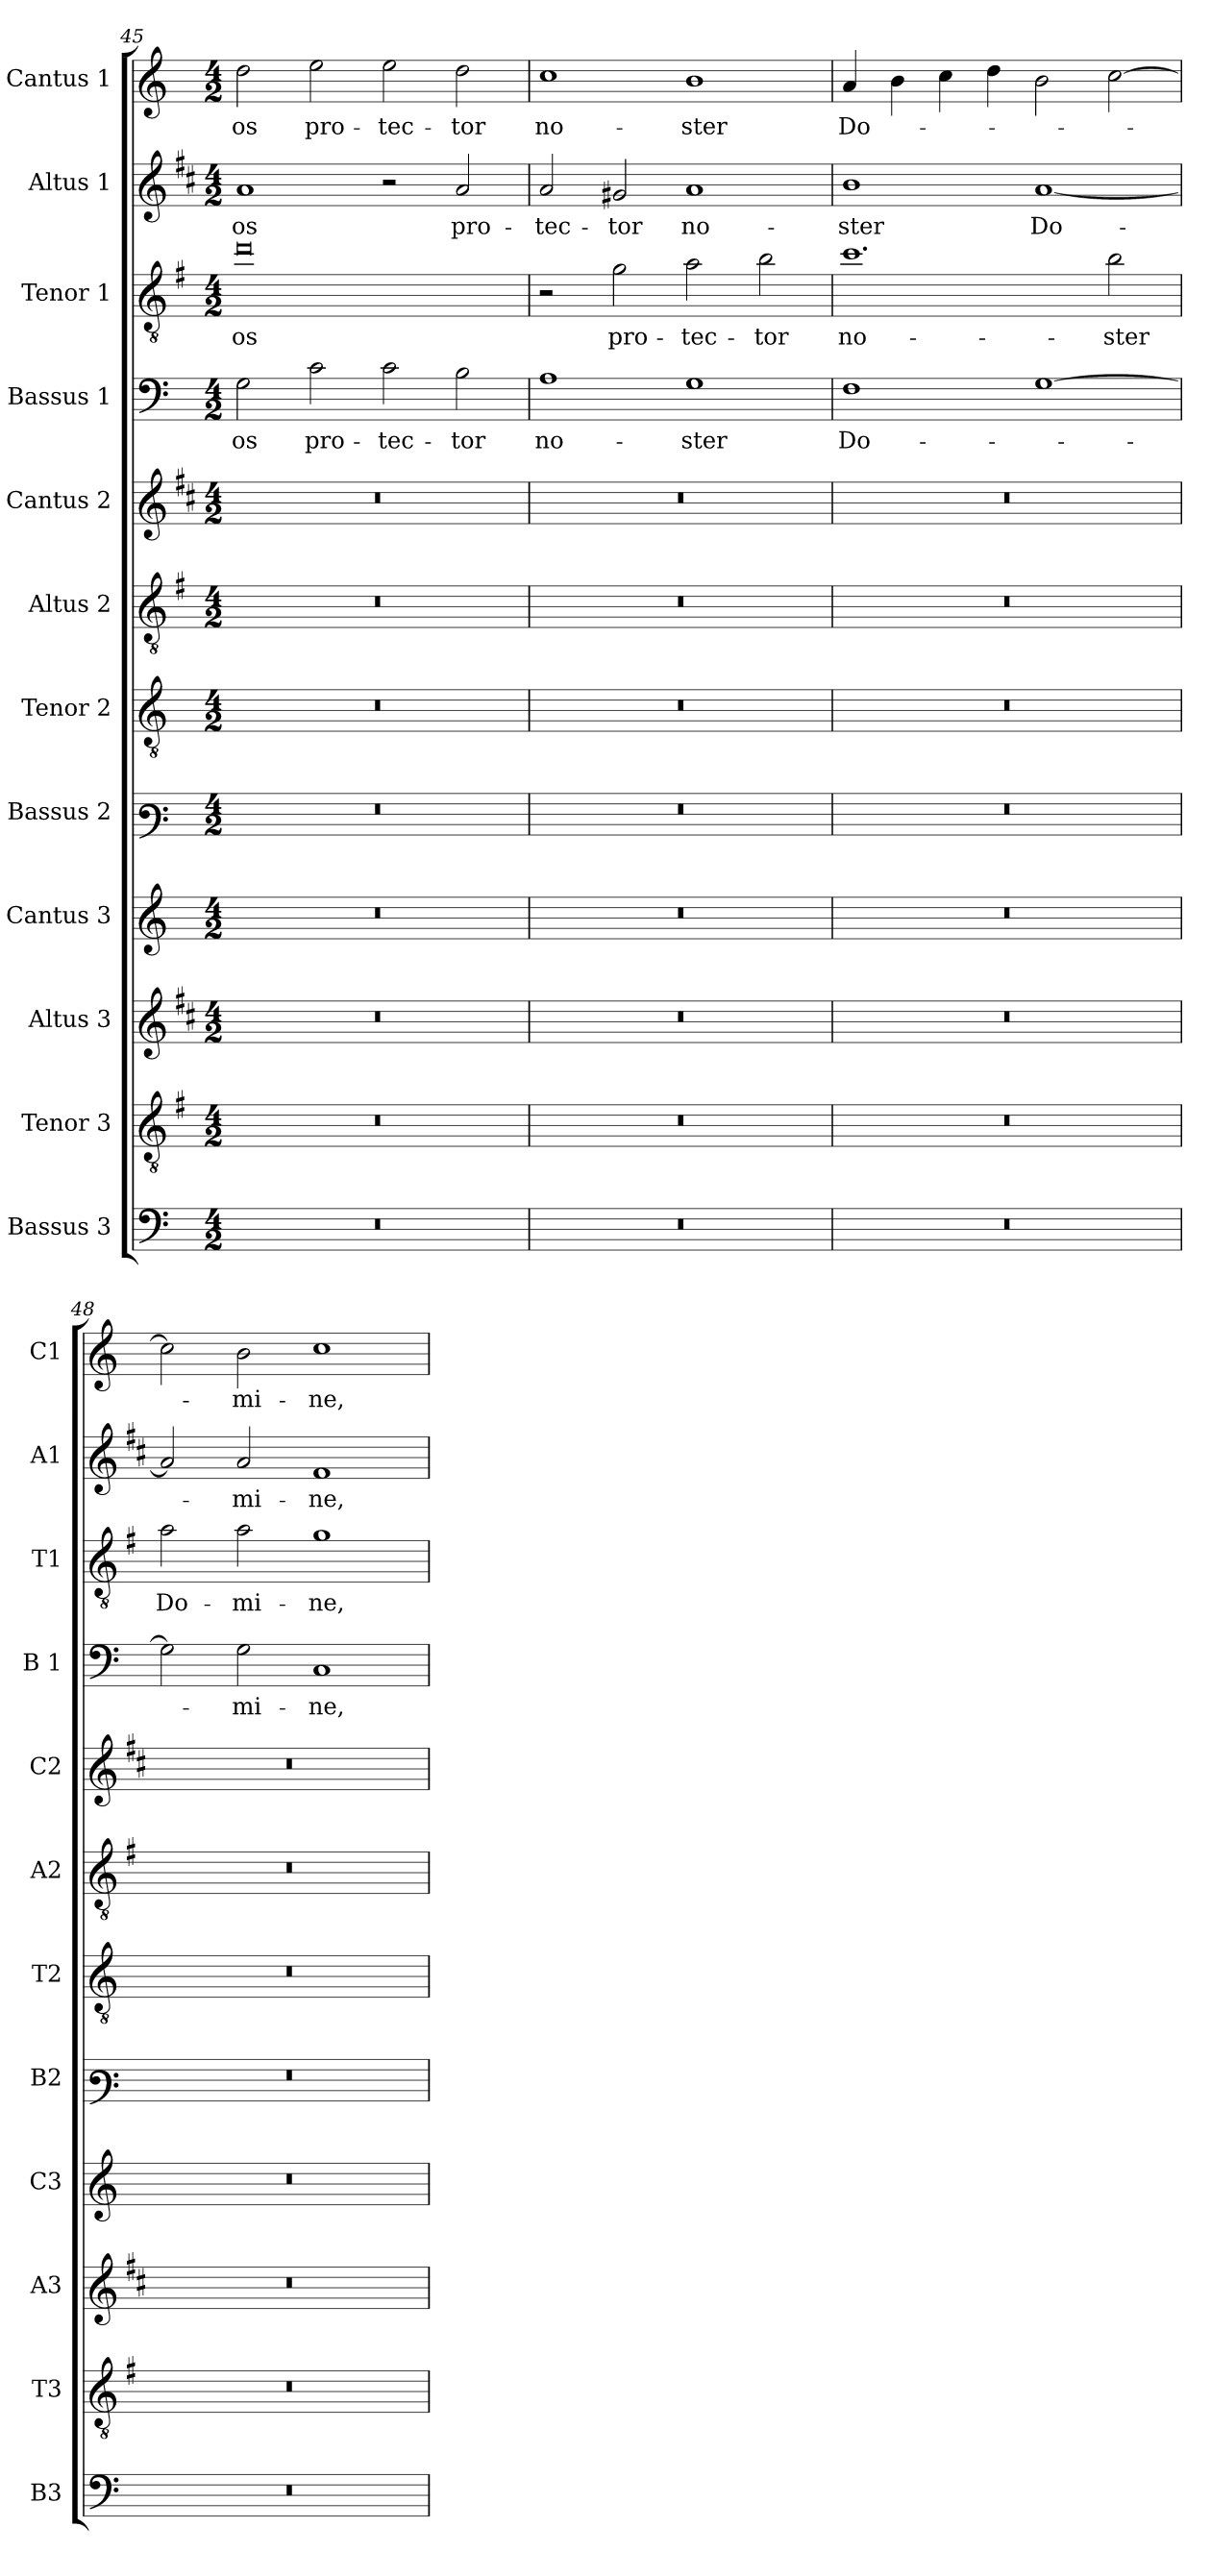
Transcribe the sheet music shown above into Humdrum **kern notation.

**kern	**kern	**kern	**kern	**kern	**kern	**kern	**kern	**kern	**text	**kern	**text	**kern	**text	**kern	**text
*part12	*part11	*part10	*part9	*part8	*part7	*part6	*part5	*part4	*part4	*part3	*part3	*part2	*part2	*part1	*part1
*staff12	*staff11	*staff10	*staff9	*staff8	*staff7	*staff6	*staff5	*staff4	*staff4	*staff3	*staff3	*staff2	*staff2	*staff1	*staff1
*I"Bassus 3	*I"Tenor 3	*I"Altus 3	*I"Cantus 3	*I"Bassus 2	*I"Tenor 2	*I"Altus 2	*I"Cantus 2	*I"Bassus 1	*	*I"Tenor 1	*	*I"Altus 1	*	*I"Cantus 1	*
*I'B3	*I'T3	*I'A3	*I'C3	*I'B2	*I'T2	*I'A2	*I'C2	*I'B 1	*	*I'T1	*	*I'A1	*	*I'C1	*
*clefF4	*clefGv2	*clefG2	*clefG2	*clefF3	*clefGv2	*clefGv2	*clefG2	*clefF4	*	*clefGv2	*	*clefG2	*	*clefG2	*
*	*ITrd4c7	*ITrd1c2	*	*	*	*ITrd4c7	*ITrd1c2	*	*	*ITrd4c7	*	*ITrd1c2	*	*	*
*k[]	*k[]	*k[]	*k[]	*k[]	*k[]	*k[]	*k[]	*k[]	*	*k[]	*	*k[]	*	*k[]	*
*C:	*C:	*C:	*C:	*C:	*C:	*C:	*C:	*C:	*	*C:	*	*C:	*	*C:	*
*M4/2	*M4/2	*M4/2	*M4/2	*M4/2	*M4/2	*M4/2	*M4/2	*M4/2	*	*M4/2	*	*M4/2	*	*M4/2	*
=45	=45	=45	=45	=45	=45	=45	=45	=45	=45	=45	=45	=45	=45	=45	=45
!	!	!	!	!	!	!	!	!	!LO:LY:b	!	!LO:LY:b	!	!LO:LY:b	!	!LO:LY:b
0r	0r	0r	0r	0r	0r	0r	0r	2G\	-os	0g	-os	1g	-os	2dd\	-os
!	!	!	!	!	!	!	!	!	!LO:LY:b	!	!	!	!	!	!LO:LY:b
.	.	.	.	.	.	.	.	2c\	pro-	.	.	.	.	2ee\	pro-
!	!	!	!	!	!	!	!	!	!LO:LY:b	!	!	!	!	!	!LO:LY:b
.	.	.	.	.	.	.	.	2c\	-tec-	.	.	2r	.	2ee\	-tec-
!	!	!	!	!	!	!	!	!	!LO:LY:b	!	!	!	!LO:LY:b	!	!LO:LY:b
.	.	.	.	.	.	.	.	2B\	-tor	.	.	2g/	pro-	2dd\	-tor
=46	=46	=46	=46	=46	=46	=46	=46	=46	=46	=46	=46	=46	=46	=46	=46
!	!	!	!	!	!	!	!	!	!LO:LY:b	!	!	!	!LO:LY:b	!	!LO:LY:b
0r	0r	0r	0r	0r	0r	0r	0r	1A	no-	2r	.	2g/	-tec-	1cc	no-
!	!	!	!	!	!	!	!	!	!	!	!LO:LY:b	!	!LO:LY:b	!	!
.	.	.	.	.	.	.	.	.	.	2c\	pro-	2f#X/	-tor	.	.
!	!	!	!	!	!	!	!	!	!LO:LY:b	!	!LO:LY:b	!	!LO:LY:b	!	!LO:LY:b
.	.	.	.	.	.	.	.	1G	-ster	2d\	-tec-	1g	no-	1b	-ster
!	!	!	!	!	!	!	!	!	!	!	!LO:LY:b	!	!	!	!
.	.	.	.	.	.	.	.	.	.	2e\	-tor	.	.	.	.
=47	=47	=47	=47	=47	=47	=47	=47	=47	=47	=47	=47	=47	=47	=47	=47
!	!	!	!	!	!	!	!	!	!LO:LY:b	!	!LO:LY:b	!	!LO:LY:b	!	!LO:LY:b
0r	0r	0r	0r	0r	0r	0r	0r	1F	Do-	1.f	no-	1a	-ster	4a/	Do-
.	.	.	.	.	.	.	.	.	.	.	.	.	.	4b\	.
.	.	.	.	.	.	.	.	.	.	.	.	.	.	4cc\	.
.	.	.	.	.	.	.	.	.	.	.	.	.	.	4dd\	.
!	!	!	!	!	!	!	!	!	!	!	!	!	!LO:LY:b	!	!
.	.	.	.	.	.	.	.	[1G	.	.	.	[1g	Do-	2b\	.
!	!	!	!	!	!	!	!	!	!	!	!LO:LY:b	!	!	!	!
.	.	.	.	.	.	.	.	.	.	2e\	-ster	.	.	[2cc\	.
=48	=48	=48	=48	=48	=48	=48	=48	=48	=48	=48	=48	=48	=48	=48	=48
!	!	!	!	!	!	!	!	!	!	!	!LO:LY:b	!	!	!	!
0r	0r	0r	0r	0r	0r	0r	0r	2G\]	.	2d\	Do-	2g/]	.	2cc\]	.
!	!	!	!	!	!	!	!	!	!LO:LY:b	!	!LO:LY:b	!	!LO:LY:b	!	!LO:LY:b
.	.	.	.	.	.	.	.	2G\	-mi-	2d\	-mi-	2g/	-mi-	2b\	-mi-
!	!	!	!	!	!	!	!	!	!LO:LY:b	!	!LO:LY:b	!	!LO:LY:b	!	!LO:LY:b
.	.	.	.	.	.	.	.	1C	-ne,	1c	-ne,	1e	-ne,	1cc	-ne,
=	=	=	=	=	=	=	=	=	=	=	=	=	=	=	=
*-	*-	*-	*-	*-	*-	*-	*-	*-	*-	*-	*-	*-	*-	*-	*-
